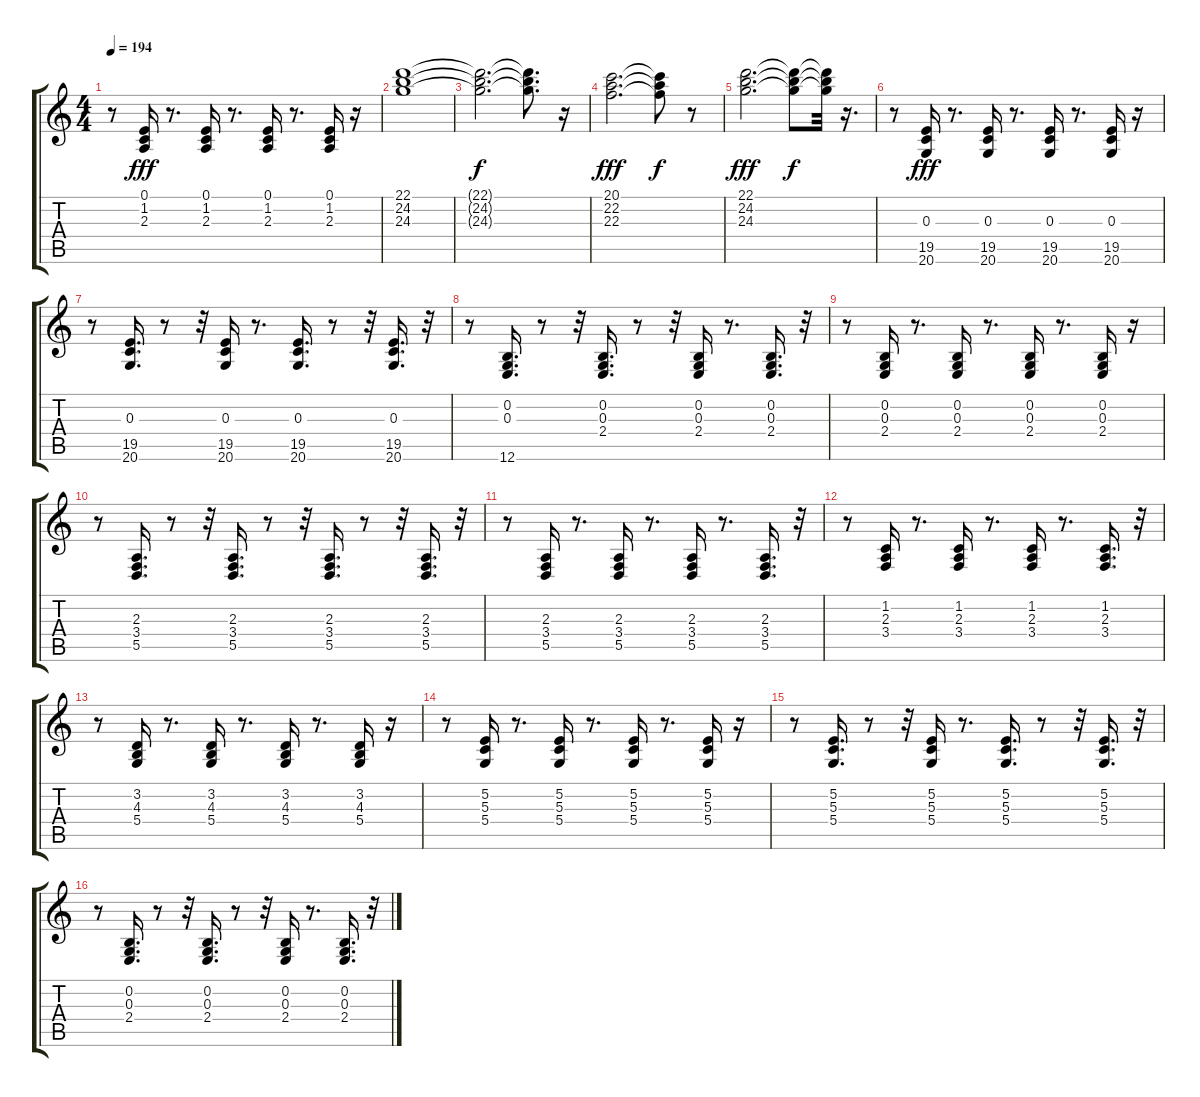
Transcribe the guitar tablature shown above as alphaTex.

\track "" {instrument percussiveorgan}
\staff {score tabs}
\tuning (E4 B3 G3 D3 A2 E2) {hide}
\ts (4 4)
\tempo 194
\clef g2
\ks c
r.8{dy fff} (0.1 1.2 2.3).16 r.8{d} (0.1 1.2 2.3).16 r.8{d} (0.1 1.2 2.3).16 r.8{d} (0.1 1.2 2.3).16 r.16 |
(22.1 24.2 24.3).1 |
(22.1{t} 24.2{t} 24.3{t}).2{d dy f} (22.1{t} 24.2{t} 24.3{t}).8{d} r.16 |
(20.1 22.2 22.3).2{d dy fff} (20.1{t} 22.2{t} 22.3{t}).8{dy f} r.8 |
(22.1 24.2 24.3).2{d dy fff} (22.1{t} 24.2{t} 24.3{t}).8{dy f} (22.1{t} 24.2{t} 24.3{t}).32 r.16{d} |
r.8 (0.3 19.5 20.6).16{dy fff} r.8{d} (0.3 19.5 20.6).16 r.8{d} (0.3 19.5 20.6).16 r.8{d} (0.3 19.5 20.6).16 r.16 |
r.8 (0.3 19.5 20.6).16{d} r.8 r.32 (0.3 19.5 20.6).16 r.8{d} (0.3 19.5 20.6).16{d} r.8 r.32 (0.3 19.5 20.6).16{d} r.32 |
r.8 (0.2 0.3 12.6).16{d} r.8 r.32 (0.2 0.3 2.4).16{d} r.8 r.32 (0.2 0.3 2.4).16 r.8{d} (0.2 0.3 2.4).16{d} r.32 |
r.8 (0.2 0.3 2.4).16 r.8{d} (0.2 0.3 2.4).16 r.8{d} (0.2 0.3 2.4).16 r.8{d} (0.2 0.3 2.4).16 r.16 |
r.8 (2.3 3.4 5.5).16{d} r.8 r.32 (2.3 3.4 5.5).16{d} r.8 r.32 (2.3 3.4 5.5).16{d} r.8 r.32 (2.3 3.4 5.5).16{d} r.32 |
r.8 (2.3 3.4 5.5).16 r.8{d} (2.3 3.4 5.5).16 r.8{d} (2.3 3.4 5.5).16 r.8{d} (2.3 3.4 5.5).16{d} r.32 |
r.8 (1.2 2.3 3.4).16 r.8{d} (1.2 2.3 3.4).16 r.8{d} (1.2 2.3 3.4).16 r.8{d} (1.2 2.3 3.4).16{d} r.32 |
r.8 (3.2 4.3 5.4).16 r.8{d} (3.2 4.3 5.4).16 r.8{d} (3.2 4.3 5.4).16 r.8{d} (3.2 4.3 5.4).16 r.16 |
r.8 (5.2 5.3 5.4).16 r.8{d} (5.2 5.3 5.4).16 r.8{d} (5.2 5.3 5.4).16 r.8{d} (5.2 5.3 5.4).16 r.16 |
r.8 (5.2 5.3 5.4).16{d} r.8 r.32 (5.2 5.3 5.4).16 r.8{d} (5.2 5.3 5.4).16{d} r.8 r.32 (5.2 5.3 5.4).16{d} r.32 |
r.8 (0.2 0.3 2.4).16{d} r.8 r.32 (0.2 0.3 2.4).16{d} r.8 r.32 (0.2 0.3 2.4).16 r.8{d} (0.2 0.3 2.4).16{d} r.32
